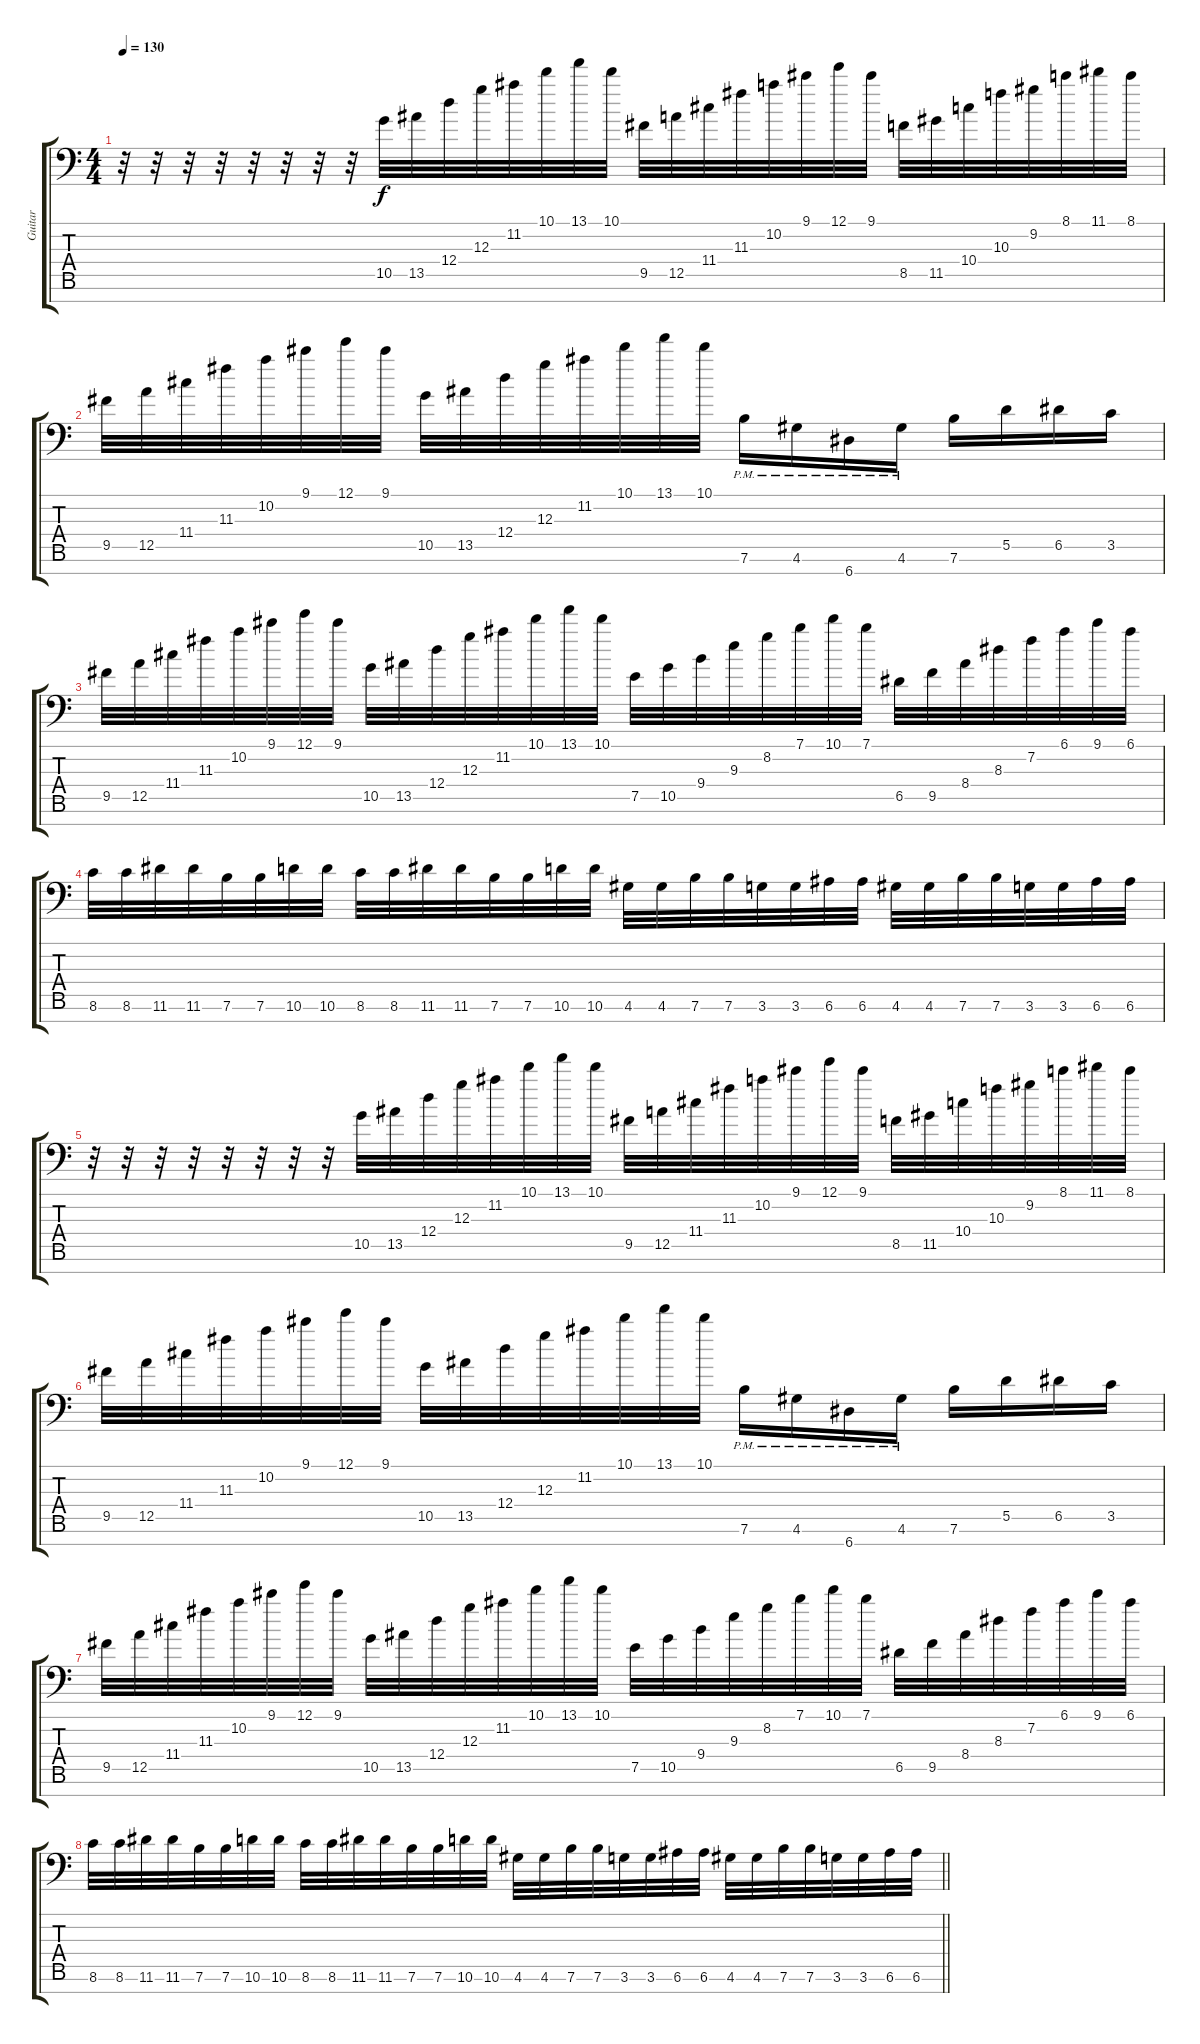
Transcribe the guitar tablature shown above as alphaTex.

\track ("Guitar" "Guitar") {instrument distortionguitar}
\staff {score tabs}
\tuning (E4 B3 G3 D3 A2 E2 A1) {hide}
\ts (4 4)
\tempo 130
\clef f4
\ks c
r.32{dy f} r.32 r.32 r.32 r.32 r.32 r.32 r.32 10.5.32 13.5.32 12.4.32 12.3.32 11.2.32 10.1.32 13.1.32 10.1.32 9.5.32 12.5.32 11.4.32 11.3.32 10.2.32 9.1.32 12.1.32 9.1.32 8.5.32 11.5.32 10.4.32 10.3.32 9.2.32 8.1.32 11.1.32 8.1.32 |
9.5.32 12.5.32 11.4.32 11.3.32 10.2.32 9.1.32 12.1.32 9.1.32 10.5.32 13.5.32 12.4.32 12.3.32 11.2.32 10.1.32 13.1.32 10.1.32 7.6{pm}.16 4.6{pm}.16 6.7{pm}.16 4.6{pm}.16 7.6.16 5.5.16 6.5.16 3.5.16 |
9.5.32 12.5.32 11.4.32 11.3.32 10.2.32 9.1.32 12.1.32 9.1.32 10.5.32 13.5.32 12.4.32 12.3.32 11.2.32 10.1.32 13.1.32 10.1.32 7.5.32 10.5.32 9.4.32 9.3.32 8.2.32 7.1.32 10.1.32 7.1.32 6.5.32 9.5.32 8.4.32 8.3.32 7.2.32 6.1.32 9.1.32 6.1.32 |
8.6.32 8.6.32 11.6.32 11.6.32 7.6.32 7.6.32 10.6.32 10.6.32 8.6.32 8.6.32 11.6.32 11.6.32 7.6.32 7.6.32 10.6.32 10.6.32 4.6.32 4.6.32 7.6.32 7.6.32 3.6.32 3.6.32 6.6.32 6.6.32 4.6.32 4.6.32 7.6.32 7.6.32 3.6.32 3.6.32 6.6.32 6.6.32 |
r.32 r.32 r.32 r.32 r.32 r.32 r.32 r.32 10.5.32 13.5.32 12.4.32 12.3.32 11.2.32 10.1.32 13.1.32 10.1.32 9.5.32 12.5.32 11.4.32 11.3.32 10.2.32 9.1.32 12.1.32 9.1.32 8.5.32 11.5.32 10.4.32 10.3.32 9.2.32 8.1.32 11.1.32 8.1.32 |
9.5.32 12.5.32 11.4.32 11.3.32 10.2.32 9.1.32 12.1.32 9.1.32 10.5.32 13.5.32 12.4.32 12.3.32 11.2.32 10.1.32 13.1.32 10.1.32 7.6{pm}.16 4.6{pm}.16 6.7{pm}.16 4.6{pm}.16 7.6.16 5.5.16 6.5.16 3.5.16 |
9.5.32 12.5.32 11.4.32 11.3.32 10.2.32 9.1.32 12.1.32 9.1.32 10.5.32 13.5.32 12.4.32 12.3.32 11.2.32 10.1.32 13.1.32 10.1.32 7.5.32 10.5.32 9.4.32 9.3.32 8.2.32 7.1.32 10.1.32 7.1.32 6.5.32 9.5.32 8.4.32 8.3.32 7.2.32 6.1.32 9.1.32 6.1.32 |
\barLineRight lightlight
8.6.32 8.6.32 11.6.32 11.6.32 7.6.32 7.6.32 10.6.32 10.6.32 8.6.32 8.6.32 11.6.32 11.6.32 7.6.32 7.6.32 10.6.32 10.6.32 4.6.32 4.6.32 7.6.32 7.6.32 3.6.32 3.6.32 6.6.32 6.6.32 4.6.32 4.6.32 7.6.32 7.6.32 3.6.32 3.6.32 6.6.32 6.6.32
